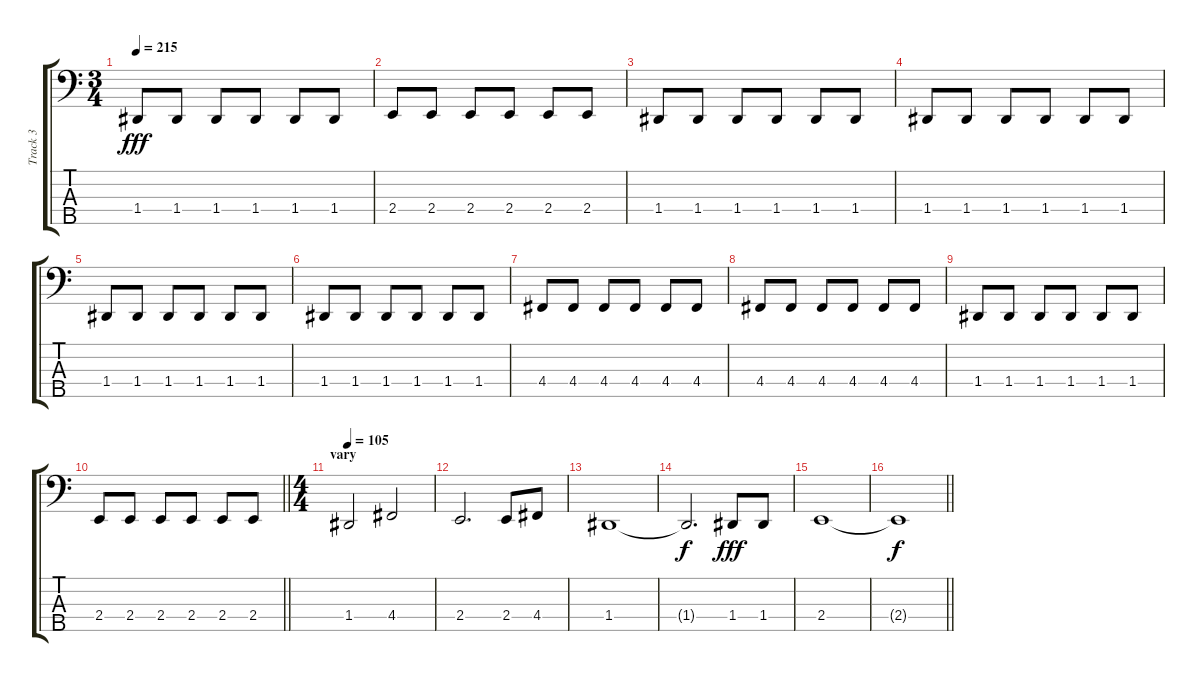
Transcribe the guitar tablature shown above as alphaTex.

\track ("Track 3" "Track 3") {instrument electricbassfinger}
\staff {score tabs}
\tuning (F2 C2 G1 D1 A0) {hide}
\ts (3 4)
\tempo 215
\clef f4
\ks c
1.4.8{dy fff} 1.4.8 1.4.8 1.4.8 1.4.8 1.4.8 |
2.4.8 2.4.8 2.4.8 2.4.8 2.4.8 2.4.8 |
1.4.8 1.4.8 1.4.8 1.4.8 1.4.8 1.4.8 |
1.4.8 1.4.8 1.4.8 1.4.8 1.4.8 1.4.8 |
1.4.8 1.4.8 1.4.8 1.4.8 1.4.8 1.4.8 |
1.4.8 1.4.8 1.4.8 1.4.8 1.4.8 1.4.8 |
4.4.8 4.4.8 4.4.8 4.4.8 4.4.8 4.4.8 |
4.4.8 4.4.8 4.4.8 4.4.8 4.4.8 4.4.8 |
1.4.8 1.4.8 1.4.8 1.4.8 1.4.8 1.4.8 |
\barLineRight lightlight
2.4.8 2.4.8 2.4.8 2.4.8 2.4.8 2.4.8 |
\ts (4 4)
\section ("" "vary")
\tempo 105
1.4.2 4.4.2 |
2.4.2{d} 2.4.8 4.4.8 |
1.4.1 |
1.4{t}.2{d dy f} 1.4.8{dy fff} 1.4.8 |
2.4.1 |
\barLineRight lightlight
2.4{t}.1{dy f}
